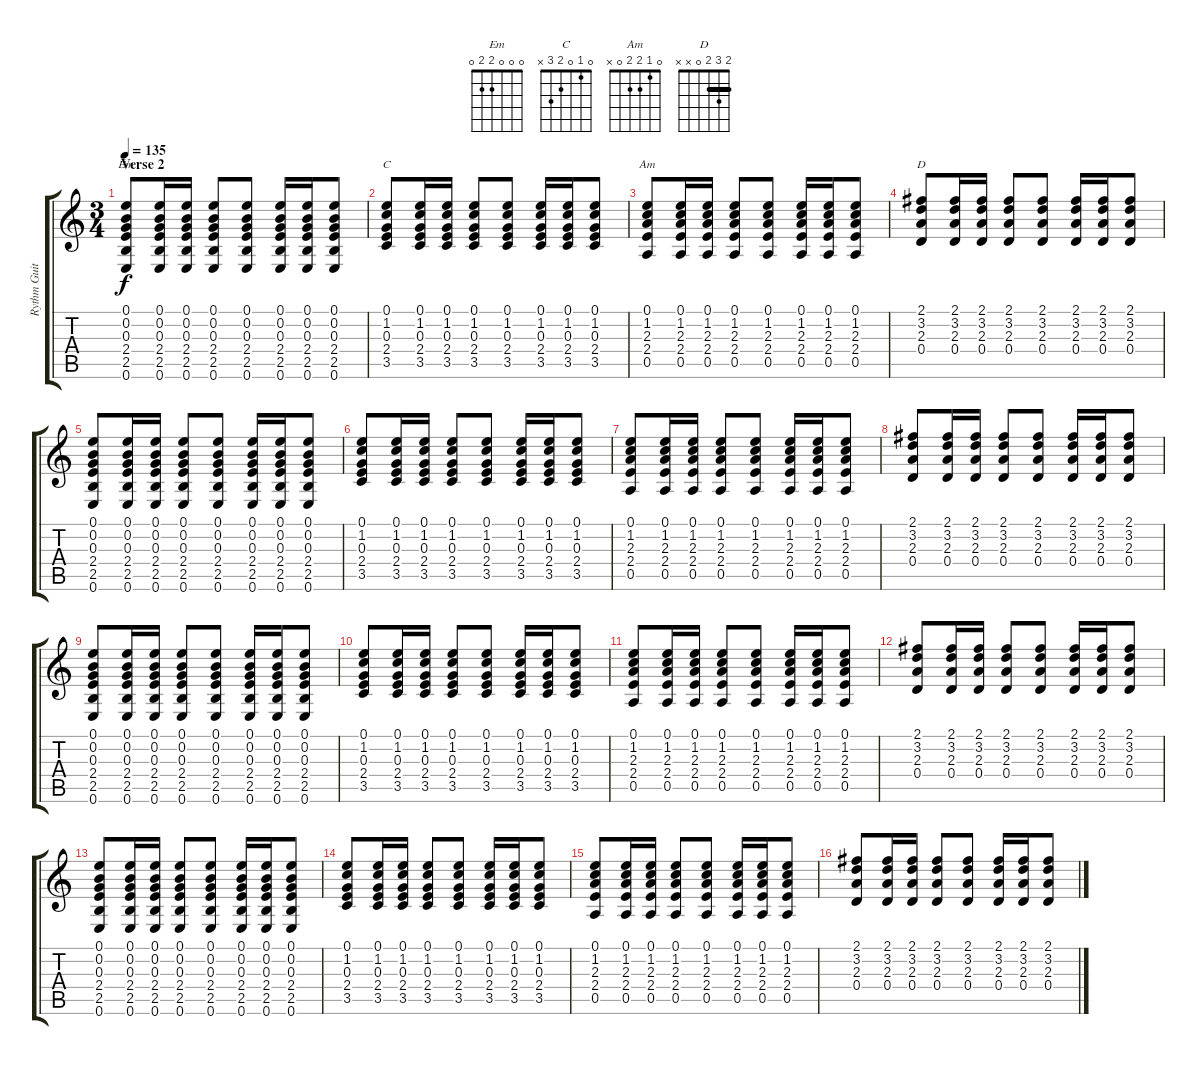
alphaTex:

\track ("Rythm Guitar" "Rythm Guit") {instrument acousticguitarnylon}
\staff {score tabs}
\tuning (E4 B3 G3 D3 A2 E2) {hide}
\chord ("Em" 0 0 0 2 2 0)
\chord ("C" 0 1 0 2 3 x)
\chord ("Am" 0 1 2 2 0 x)
\chord ("D" 2 3 2 0 x x) {barre 2}
\ts (3 4)
\section ("" "Verse 2")
\tempo 135
\clef g2
\ks c
(0.1 0.2 0.3 2.4 2.5 0.6).8{ch "Em" dy f} (0.1 0.2 0.3 2.4 2.5 0.6).16 (0.1 0.2 0.3 2.4 2.5 0.6).16 (0.1 0.2 0.3 2.4 2.5 0.6).8 (0.1 0.2 0.3 2.4 2.5 0.6).8 (0.1 0.2 0.3 2.4 2.5 0.6).16 (0.1 0.2 0.3 2.4 2.5 0.6).16 (0.1 0.2 0.3 2.4 2.5 0.6).8 |
(0.1 1.2 0.3 2.4 3.5).8{ch "C"} (0.1 1.2 0.3 2.4 3.5).16 (0.1 1.2 0.3 2.4 3.5).16 (0.1 1.2 0.3 2.4 3.5).8 (0.1 1.2 0.3 2.4 3.5).8 (0.1 1.2 0.3 2.4 3.5).16 (0.1 1.2 0.3 2.4 3.5).16 (0.1 1.2 0.3 2.4 3.5).8 |
(0.1 1.2 2.3 2.4 0.5).8{ch "Am"} (0.1 1.2 2.3 2.4 0.5).16 (0.1 1.2 2.3 2.4 0.5).16 (0.1 1.2 2.3 2.4 0.5).8 (0.1 1.2 2.3 2.4 0.5).8 (0.1 1.2 2.3 2.4 0.5).16 (0.1 1.2 2.3 2.4 0.5).16 (0.1 1.2 2.3 2.4 0.5).8 |
(2.1 3.2 2.3 0.4).8{ch "D"} (2.1 3.2 2.3 0.4).16 (2.1 3.2 2.3 0.4).16 (2.1 3.2 2.3 0.4).8 (2.1 3.2 2.3 0.4).8 (2.1 3.2 2.3 0.4).16 (2.1 3.2 2.3 0.4).16 (2.1 3.2 2.3 0.4).8 |
(0.1 0.2 0.3 2.4 2.5 0.6).8 (0.1 0.2 0.3 2.4 2.5 0.6).16 (0.1 0.2 0.3 2.4 2.5 0.6).16 (0.1 0.2 0.3 2.4 2.5 0.6).8 (0.1 0.2 0.3 2.4 2.5 0.6).8 (0.1 0.2 0.3 2.4 2.5 0.6).16 (0.1 0.2 0.3 2.4 2.5 0.6).16 (0.1 0.2 0.3 2.4 2.5 0.6).8 |
(0.1 1.2 0.3 2.4 3.5).8 (0.1 1.2 0.3 2.4 3.5).16 (0.1 1.2 0.3 2.4 3.5).16 (0.1 1.2 0.3 2.4 3.5).8 (0.1 1.2 0.3 2.4 3.5).8 (0.1 1.2 0.3 2.4 3.5).16 (0.1 1.2 0.3 2.4 3.5).16 (0.1 1.2 0.3 2.4 3.5).8 |
(0.1 1.2 2.3 2.4 0.5).8 (0.1 1.2 2.3 2.4 0.5).16 (0.1 1.2 2.3 2.4 0.5).16 (0.1 1.2 2.3 2.4 0.5).8 (0.1 1.2 2.3 2.4 0.5).8 (0.1 1.2 2.3 2.4 0.5).16 (0.1 1.2 2.3 2.4 0.5).16 (0.1 1.2 2.3 2.4 0.5).8 |
(2.1 3.2 2.3 0.4).8 (2.1 3.2 2.3 0.4).16 (2.1 3.2 2.3 0.4).16 (2.1 3.2 2.3 0.4).8 (2.1 3.2 2.3 0.4).8 (2.1 3.2 2.3 0.4).16 (2.1 3.2 2.3 0.4).16 (2.1 3.2 2.3 0.4).8 |
(0.1 0.2 0.3 2.4 2.5 0.6).8 (0.1 0.2 0.3 2.4 2.5 0.6).16 (0.1 0.2 0.3 2.4 2.5 0.6).16 (0.1 0.2 0.3 2.4 2.5 0.6).8 (0.1 0.2 0.3 2.4 2.5 0.6).8 (0.1 0.2 0.3 2.4 2.5 0.6).16 (0.1 0.2 0.3 2.4 2.5 0.6).16 (0.1 0.2 0.3 2.4 2.5 0.6).8 |
(0.1 1.2 0.3 2.4 3.5).8 (0.1 1.2 0.3 2.4 3.5).16 (0.1 1.2 0.3 2.4 3.5).16 (0.1 1.2 0.3 2.4 3.5).8 (0.1 1.2 0.3 2.4 3.5).8 (0.1 1.2 0.3 2.4 3.5).16 (0.1 1.2 0.3 2.4 3.5).16 (0.1 1.2 0.3 2.4 3.5).8 |
(0.1 1.2 2.3 2.4 0.5).8 (0.1 1.2 2.3 2.4 0.5).16 (0.1 1.2 2.3 2.4 0.5).16 (0.1 1.2 2.3 2.4 0.5).8 (0.1 1.2 2.3 2.4 0.5).8 (0.1 1.2 2.3 2.4 0.5).16 (0.1 1.2 2.3 2.4 0.5).16 (0.1 1.2 2.3 2.4 0.5).8 |
(2.1 3.2 2.3 0.4).8 (2.1 3.2 2.3 0.4).16 (2.1 3.2 2.3 0.4).16 (2.1 3.2 2.3 0.4).8 (2.1 3.2 2.3 0.4).8 (2.1 3.2 2.3 0.4).16 (2.1 3.2 2.3 0.4).16 (2.1 3.2 2.3 0.4).8 |
(0.1 0.2 0.3 2.4 2.5 0.6).8 (0.1 0.2 0.3 2.4 2.5 0.6).16 (0.1 0.2 0.3 2.4 2.5 0.6).16 (0.1 0.2 0.3 2.4 2.5 0.6).8 (0.1 0.2 0.3 2.4 2.5 0.6).8 (0.1 0.2 0.3 2.4 2.5 0.6).16 (0.1 0.2 0.3 2.4 2.5 0.6).16 (0.1 0.2 0.3 2.4 2.5 0.6).8 |
(0.1 1.2 0.3 2.4 3.5).8 (0.1 1.2 0.3 2.4 3.5).16 (0.1 1.2 0.3 2.4 3.5).16 (0.1 1.2 0.3 2.4 3.5).8 (0.1 1.2 0.3 2.4 3.5).8 (0.1 1.2 0.3 2.4 3.5).16 (0.1 1.2 0.3 2.4 3.5).16 (0.1 1.2 0.3 2.4 3.5).8 |
(0.1 1.2 2.3 2.4 0.5).8 (0.1 1.2 2.3 2.4 0.5).16 (0.1 1.2 2.3 2.4 0.5).16 (0.1 1.2 2.3 2.4 0.5).8 (0.1 1.2 2.3 2.4 0.5).8 (0.1 1.2 2.3 2.4 0.5).16 (0.1 1.2 2.3 2.4 0.5).16 (0.1 1.2 2.3 2.4 0.5).8 |
(2.1 3.2 2.3 0.4).8 (2.1 3.2 2.3 0.4).16 (2.1 3.2 2.3 0.4).16 (2.1 3.2 2.3 0.4).8 (2.1 3.2 2.3 0.4).8 (2.1 3.2 2.3 0.4).16 (2.1 3.2 2.3 0.4).16 (2.1 3.2 2.3 0.4).8
